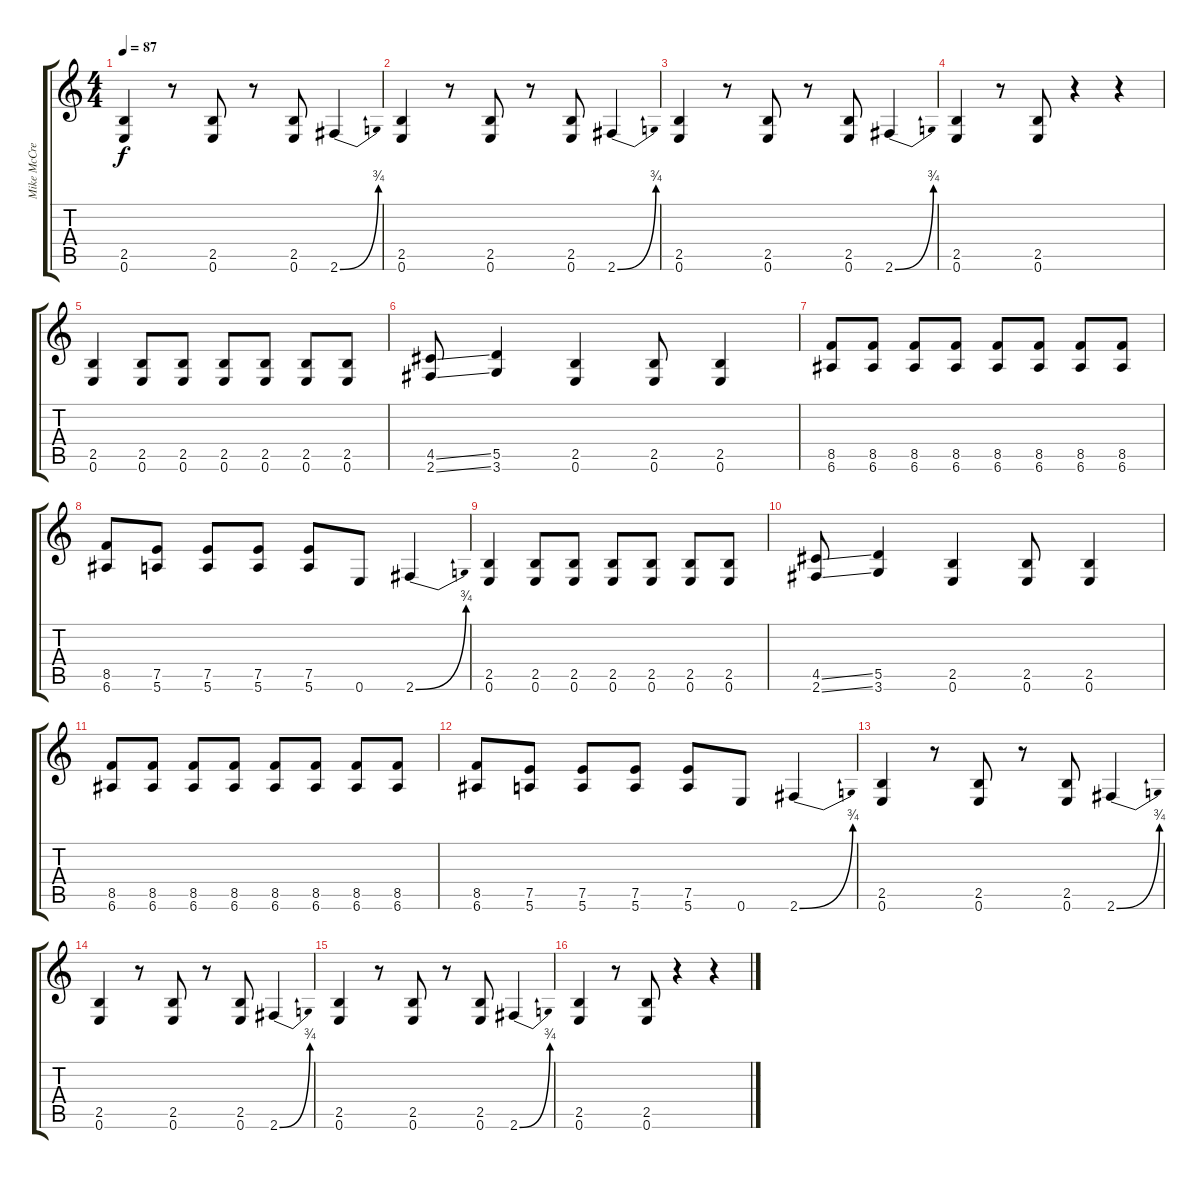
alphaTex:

\track ("Mike McCready" "Mike McCre") {instrument distortionguitar}
\staff {score tabs}
\tuning (E4 B3 G3 D3 A2 E2) {hide}
\ts (4 4)
\tempo 87
\clef g2
\ks c
(2.5 0.6).4{dy f} r.8 (2.5 0.6).8 r.8 (2.5 0.6).8 2.6{be (bend 0 0 60 3)}.4 |
(2.5 0.6).4 r.8 (2.5 0.6).8 r.8 (2.5 0.6).8 2.6{be (bend 0 0 60 3)}.4 |
(2.5 0.6).4 r.8 (2.5 0.6).8 r.8 (2.5 0.6).8 2.6{be (bend 0 0 60 3)}.4 |
(2.5 0.6).4 r.8 (2.5 0.6).8 r.4 r.4 |
(2.5 0.6).4 (2.5 0.6).8 (2.5 0.6).8 (2.5 0.6).8 (2.5 0.6).8 (2.5 0.6).8 (2.5 0.6).8 |
(4.5{ss} 2.6{ss}).8 (5.5 3.6).4 (2.5 0.6).4 (2.5 0.6).8 (2.5 0.6).4 |
(8.5 6.6).8 (8.5 6.6).8 (8.5 6.6).8 (8.5 6.6).8 (8.5 6.6).8 (8.5 6.6).8 (8.5 6.6).8 (8.5 6.6).8 |
(8.5 6.6).8 (7.5 5.6).8 (7.5 5.6).8 (7.5 5.6).8 (7.5 5.6).8 0.6.8 2.6{be (bend 0 0 60 3)}.4 |
(2.5 0.6).4 (2.5 0.6).8 (2.5 0.6).8 (2.5 0.6).8 (2.5 0.6).8 (2.5 0.6).8 (2.5 0.6).8 |
(4.5{ss} 2.6{ss}).8 (5.5 3.6).4 (2.5 0.6).4 (2.5 0.6).8 (2.5 0.6).4 |
(8.5 6.6).8 (8.5 6.6).8 (8.5 6.6).8 (8.5 6.6).8 (8.5 6.6).8 (8.5 6.6).8 (8.5 6.6).8 (8.5 6.6).8 |
(8.5 6.6).8 (7.5 5.6).8 (7.5 5.6).8 (7.5 5.6).8 (7.5 5.6).8 0.6.8 2.6{be (bend 0 0 60 3)}.4 |
(2.5 0.6).4 r.8 (2.5 0.6).8 r.8 (2.5 0.6).8 2.6{be (bend 0 0 60 3)}.4 |
(2.5 0.6).4 r.8 (2.5 0.6).8 r.8 (2.5 0.6).8 2.6{be (bend 0 0 60 3)}.4 |
(2.5 0.6).4 r.8 (2.5 0.6).8 r.8 (2.5 0.6).8 2.6{be (bend 0 0 60 3)}.4 |
(2.5 0.6).4 r.8 (2.5 0.6).8 r.4 r.4
